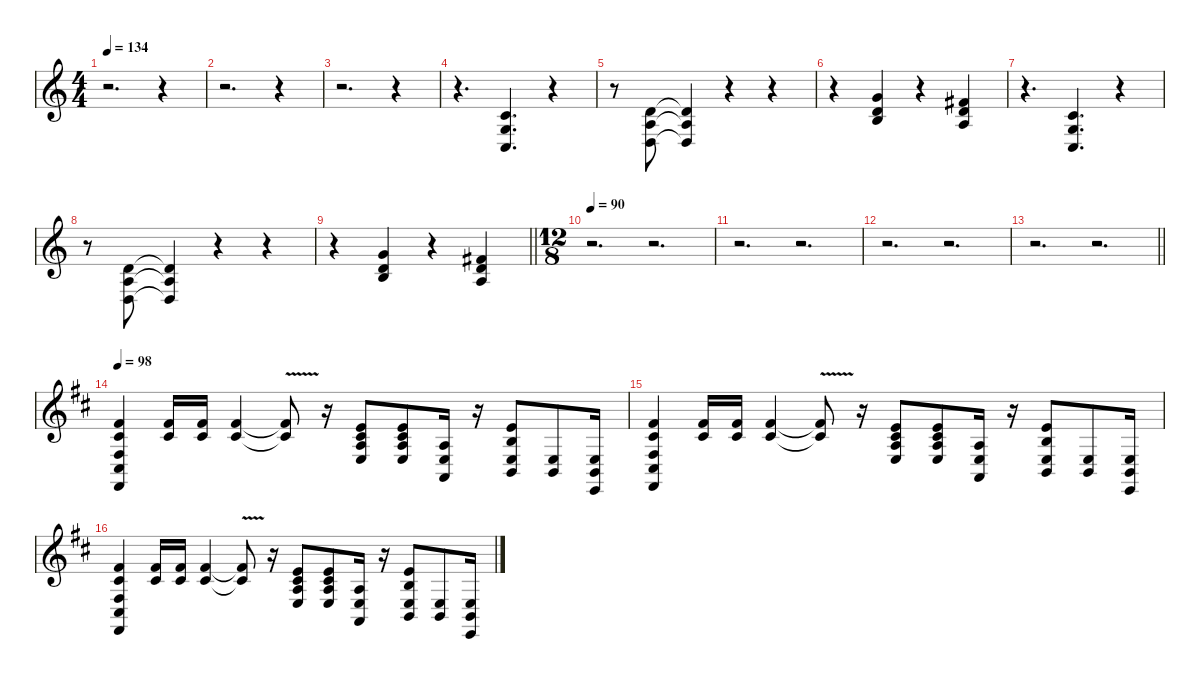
\defaultSystemsLayout 4
\hideDynamics
\bracketExtendMode nobrackets
\singleTrackTrackNamePolicy hidden
\multiTrackTrackNamePolicy hidden
\firstSystemTrackNameMode fullname
\otherSystemsTrackNameOrientation horizontal
\track ("KEYBOARD" "org.") {instrument churchorgan}
\staff {score}
\tuning (E4 B3 G3 D3 A2 E2)
\ts (4 4)
\tempo 134
\clef g2
\ks c
r.2{d dy mf beam Down} r.4{beam Down} |
r.2{d beam Down} r.4{beam Down} |
r.2{d beam Down} r.4{beam Down} |
r.4{d beam Down} (5.3 5.4 3.5).4{d dy ff beam Up} r.4{beam Up} |
r.8{beam Down} (7.3 7.4 5.5).8{beam Up} (7.3{t} 7.4{t} 5.5{t}).4{beam Up} r.4{beam Up} r.4{beam Up} |
r.4{beam Down} (3.1 3.2 4.3).4{beam Up} r.4{beam Up} (2.1{acc #} 3.2 2.3).4{beam Up} |
r.4{d beam Down} (5.3 5.4 3.5).4{d beam Up} r.4{beam Up} |
r.8{beam Down} (7.3 7.4 5.5).8{beam Up} (7.3{t} 7.4{t} 5.5{t}).4{beam Up} r.4{beam Up} r.4{beam Up} |
\barLineRight lightlight
r.4{beam Down} (3.1 3.2 4.3).4{beam Up} r.4{beam Up} (2.1{acc #} 3.2 2.3).4{beam Up} |
\ts (12 8)
\beaming (8 3 3 3 3)
\tempo 90
r.2{d beam Down} r.2{d beam Down} |
r.2{d beam Down} r.2{d beam Down} |
r.2{d beam Down} r.2{d beam Down} |
\barLineRight lightlight
r.2{d beam Down} r.2{d beam Down} |
\tempo 98
\ks bminor
(2.1{acc #} 2.2{acc #} 4.4{acc #} 4.5{acc #} 2.6{acc #}).4{beam Up} (2.1{acc #} 2.2{acc #}).16{beam Up} (2.1{acc #} 2.2{acc #}).16{beam Up} (2.1{acc #} 2.2{acc #}).4{beam Up} (2.1{v t acc #} 2.2{v t acc #}).8{dy f beam Up} r.16{beam Up} (0.1{acc forcenatural} 2.2{acc #} 2.3{acc forcenatural} 2.4{acc forcenatural}).8{dy ff beam Up} (0.1{acc forcenatural} 2.2{acc #} 2.3{acc forcenatural} 2.4{acc forcenatural}).8{beam Up} (2.3{acc forcenatural} 2.4{acc forcenatural} 0.5{acc forcenatural}).16{dy f beam Up} r.16{beam Up} (0.1{acc forcenatural} 0.2{acc forcenatural} 2.4{acc forcenatural} 2.5{acc forcenatural}).8{dy ff beam Up} (2.4{acc forcenatural} 2.5{acc forcenatural}).8{dy f beam Up} (2.4{acc forcenatural} 2.5{acc forcenatural} 0.6{acc forcenatural}).16{beam Up} |
(2.1{acc #} 2.2{acc #} 4.4{acc #} 4.5{acc #} 2.6{acc #}).4{dy ff beam Up} (2.1{acc #} 2.2{acc #}).16{beam Up} (2.1{acc #} 2.2{acc #}).16{beam Up} (2.1{acc #} 2.2{acc #}).4{beam Up} (2.1{v t acc #} 2.2{v t acc #}).8{dy f beam Up} r.16{beam Up} (0.1{acc forcenatural} 2.2{acc #} 2.3{acc forcenatural} 2.4{acc forcenatural}).8{dy ff beam Up} (0.1{acc forcenatural} 2.2{acc #} 2.3{acc forcenatural} 2.4{acc forcenatural}).8{beam Up} (2.3{acc forcenatural} 2.4{acc forcenatural} 0.5{acc forcenatural}).16{dy f beam Up} r.16{beam Up} (0.1{acc forcenatural} 0.2{acc forcenatural} 2.4{acc forcenatural} 2.5{acc forcenatural}).8{dy ff beam Up} (2.4{acc forcenatural} 2.5{acc forcenatural}).8{dy f beam Up} (2.4{acc forcenatural} 2.5{acc forcenatural} 0.6{acc forcenatural}).16{beam Up} |
(2.1{acc #} 2.2{acc #} 4.4{acc #} 4.5{acc #} 2.6{acc #}).4{dy ff beam Up} (2.1{acc #} 2.2{acc #}).16{beam Up} (2.1{acc #} 2.2{acc #}).16{beam Up} (2.1{acc #} 2.2{acc #}).4{beam Up} (2.1{v t acc #} 2.2{v t acc #}).8{dy f beam Up} r.16{beam Up} (0.1{acc forcenatural} 2.2{acc #} 2.3{acc forcenatural} 2.4{acc forcenatural}).8{dy ff beam Up} (0.1{acc forcenatural} 2.2{acc #} 2.3{acc forcenatural} 2.4{acc forcenatural}).8{beam Up} (2.3{acc forcenatural} 2.4{acc forcenatural} 0.5{acc forcenatural}).16{dy f beam Up} r.16{beam Up} (0.1{acc forcenatural} 0.2{acc forcenatural} 2.4{acc forcenatural} 2.5{acc forcenatural}).8{dy ff beam Up} (2.4{acc forcenatural} 2.5{acc forcenatural}).8{dy f beam Up} (2.4{acc forcenatural} 2.5{acc forcenatural} 0.6{acc forcenatural}).16{beam Up}
